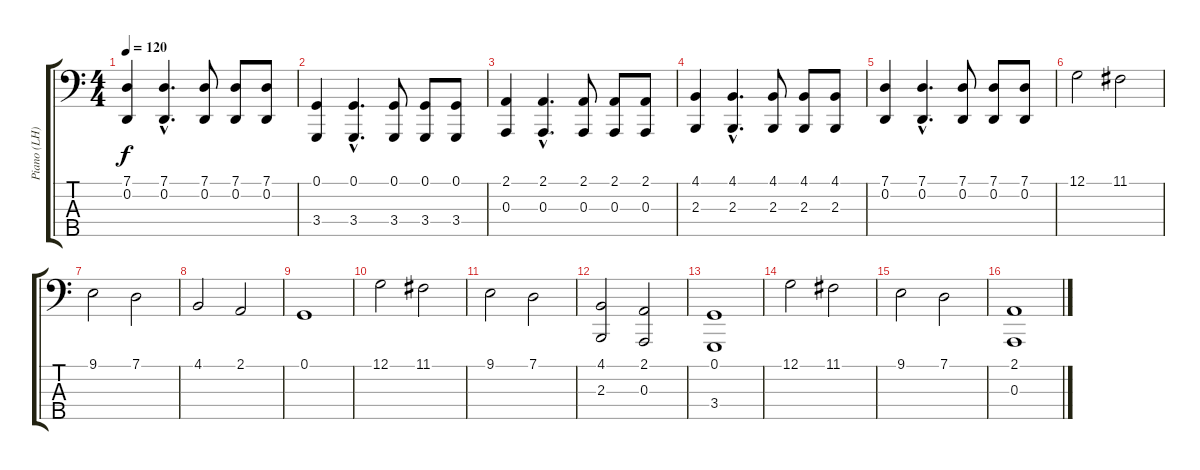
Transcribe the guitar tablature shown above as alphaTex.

\track ("Piano (LH)" "Piano (LH)") {instrument acousticgrandpiano}
\staff {score tabs}
\tuning (G2 D2 A1 E1 B0) {hide}
\ts (4 4)
\tempo 120
\clef f4
\ks c
(7.1 0.2).4{dy f} (7.1{hac} 0.2{hac}).4{d} (7.1 0.2).8 (7.1 0.2).8 (7.1 0.2).8 |
(0.1 3.4).4 (0.1{hac} 3.4{hac}).4{d} (0.1 3.4).8 (0.1 3.4).8 (0.1 3.4).8 |
(2.1 0.3).4 (2.1{hac} 0.3{hac}).4{d} (2.1 0.3).8 (2.1 0.3).8 (2.1 0.3).8 |
(4.1 2.3).4 (4.1{hac} 2.3{hac}).4{d} (4.1 2.3).8 (4.1 2.3).8 (4.1 2.3).8 |
(7.1 0.2).4 (7.1{hac} 0.2{hac}).4{d} (7.1 0.2).8 (7.1 0.2).8 (7.1 0.2).8 |
12.1.2 11.1.2 |
9.1.2 7.1.2 |
4.1.2 2.1.2 |
0.1.1 |
12.1.2 11.1.2 |
9.1.2 7.1.2 |
(4.1 2.3).2 (2.1 0.3).2 |
(0.1 3.4).1 |
12.1.2 11.1.2 |
9.1.2 7.1.2 |
(2.1 0.3).1
